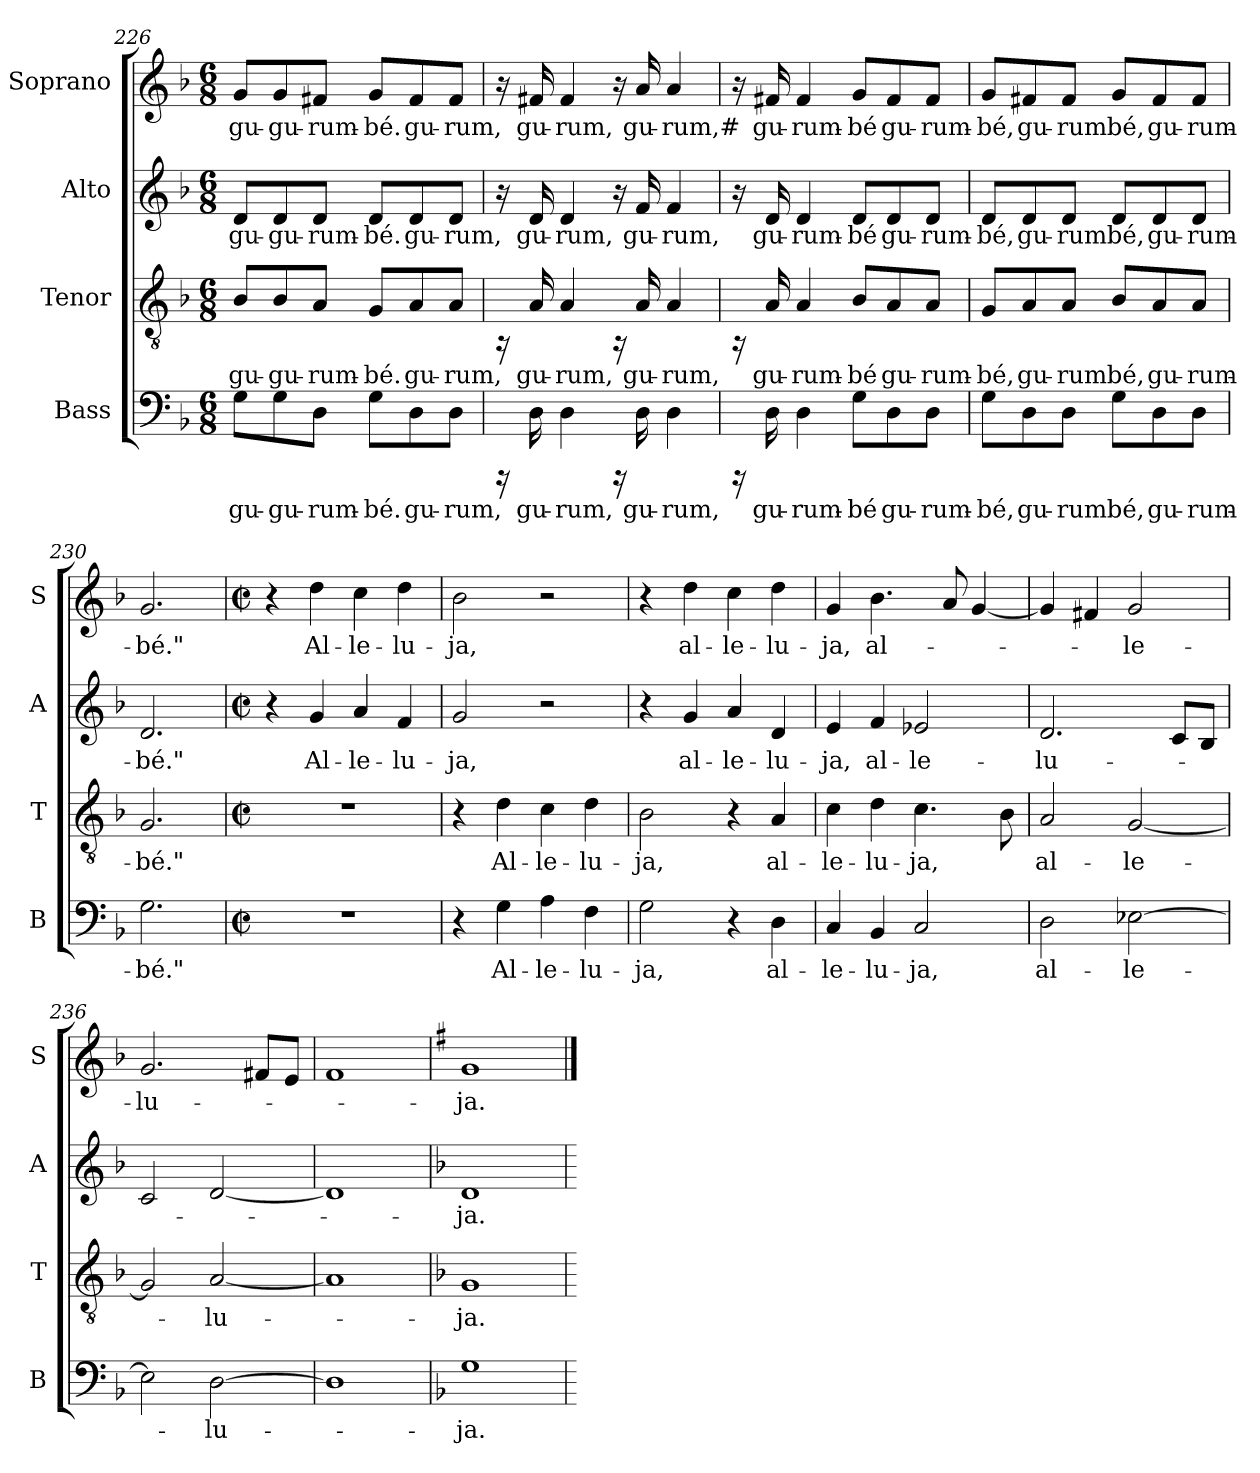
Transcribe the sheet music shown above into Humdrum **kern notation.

**kern	**text	**kern	**text	**kern	**text	**kern	**text
*part4	*part4	*part3	*part3	*part2	*part2	*part1	*part1
*staff4	*staff4	*staff3	*staff3	*staff2	*staff2	*staff1	*staff1
*I"Bass	*	*I"Tenor	*	*I"Alto	*	*I"Soprano	*
*I'B	*	*I'T	*	*I'A	*	*I'S	*
*clefF4	*	*clefGv2	*	*clefG2	*	*clefG2	*
*k[b-]	*	*k[b-]	*	*k[b-]	*	*k[b-]	*
*F:	*	*F:	*	*F:	*	*F:	*
*M6/8	*	*M6/8	*	*M6/8	*	*M6/8	*
=226	=226	=226	=226	=226	=226	=226	=226
!	!LO:LY:b:cj	!	!LO:LY:b:cj	!	!LO:LY:b:cj	!	!LO:LY:b:cj
8G\L	gu-	8B-/L	gu-	8d/L	gu-	8g/L	gu-
!	!LO:LY:b:cj	!	!LO:LY:b:cj	!	!LO:LY:b:cj	!	!LO:LY:b:cj
8G\	-gu-	8B-/	-gu-	8d/	-gu-	8g/	-gu-
!	!LO:LY:b:cj	!	!LO:LY:b:cj	!	!LO:LY:b:cj	!	!LO:LY:b:cj
8D\J	-rum-	8A/J	-rum-	8d/J	-rum-	8f#/J	-rum-
!	!LO:LY:b:cj	!	!LO:LY:b:cj	!	!LO:LY:b:cj	!	!LO:LY:b:cj
8G\L	-bé.	8G/L	-bé.	8d/L	-bé.	8g/L	-bé.
!	!LO:LY:b:cj	!	!LO:LY:b:cj	!	!LO:LY:b:cj	!	!LO:LY:b:cj
8D\	gu-	8A/	gu-	8d/	gu-	8f#/	gu-
!	!LO:LY:b:cj	!	!LO:LY:b:cj	!	!LO:LY:b:cj	!	!LO:LY:b:cj
8D\J	-rum,	8A/J	-rum,	8d/J	-rum,	8f#/J	-rum,
=227	=227	=227	=227	=227	=227	=227	=227
16rEEE	.	16rAA	.	16ra	.	16ra	.
!	!LO:LY:b	!	!LO:LY:b	!	!LO:LY:b	!	!LO:LY:b
16D\	gu-	16A/	gu-	16d/	gu-	16f#/	gu-
!	!LO:LY:b:cj	!	!LO:LY:b:cj	!	!LO:LY:b:cj	!	!LO:LY:b:cj
4D\	-rum,	4A/	-rum,	4d/	-rum,	4f#/	-rum,
16rEEE	.	16rAA	.	16ra	.	16ra	.
!	!LO:LY:b	!	!LO:LY:b	!	!LO:LY:b	!	!LO:LY:b:rj
16D\	gu-	16A/	gu-	16f/	gu-	16a/	gu-
!	!LO:LY:b:cj	!	!LO:LY:b:cj	!	!LO:LY:b:cj	!	!LO:LY:b:rj
4D\	-rum,	4A/	-rum,	4f/	-rum,	4a/	-rum,#
!!LO:LB:g=z
=228	=228	=228	=228	=228	=228	=228	=228
16rEEE	.	16rAA	.	16ra	.	16ra	.
!	!LO:LY:b	!	!LO:LY:b	!	!LO:LY:b	!	!LO:LY:b
16D\	gu-	16A/	gu-	16d/	gu-	16f#/	gu-
!	!LO:LY:b:cj	!	!LO:LY:b:cj	!	!LO:LY:b:cj	!	!LO:LY:b:cj
4D\	-rum-	4A/	-rum-	4d/	-rum-	4f#/	-rum-
!	!LO:LY:b:cj	!	!LO:LY:b:cj	!	!LO:LY:b:cj	!	!LO:LY:b:cj
8G\L	-bé	8B-/L	-bé	8d/L	-bé	8g/L	-bé
!	!LO:LY:b:cj	!	!LO:LY:b:cj	!	!LO:LY:b:cj	!	!LO:LY:b:cj
8D\	gu-	8A/	gu-	8d/	gu-	8f#/	gu-
!	!LO:LY:b:cj	!	!LO:LY:b:cj	!	!LO:LY:b:cj	!	!LO:LY:b:cj
8D\J	-rum-	8A/J	-rum-	8d/J	-rum-	8f#/J	-rum-
=229	=229	=229	=229	=229	=229	=229	=229
!	!LO:LY:b:cj	!	!LO:LY:b:cj	!	!LO:LY:b:cj	!	!LO:LY:b:cj
8G\L	-bé,	8G/L	-bé,	8d/L	-bé,	8g/L	-bé,
!	!LO:LY:b:cj	!	!LO:LY:b:cj	!	!LO:LY:b:cj	!	!LO:LY:b:cj
8D\	gu-	8A/	gu-	8d/	gu-	8f#/	gu-
!	!LO:LY:b:cj	!	!LO:LY:b:cj	!	!LO:LY:b:cj	!	!LO:LY:b:cj
8D\J	-rum	8A/J	-rum	8d/J	-rum	8f#/J	-rum
!	!LO:LY:b:cj	!	!LO:LY:b:cj	!	!LO:LY:b:cj	!	!LO:LY:b:cj
8G\L	bé,	8B-/L	bé,	8d/L	bé,	8g/L	bé,
!	!LO:LY:b	!	!LO:LY:b	!	!LO:LY:b	!	!LO:LY:b
8D\	gu-	8A/	gu-	8d/	gu-	8f#/	gu-
!	!LO:LY:b:rj	!	!LO:LY:b:rj	!	!LO:LY:b:rj	!	!LO:LY:b:rj
8D\J	-rum-	8A/J	-rum-	8d/J	-rum-	8f#/J	-rum-
=230	=230	=230	=230	=230	=230	=230	=230
!	!LO:LY:b:cj	!	!LO:LY:b:cj	!	!LO:LY:b:cj	!	!LO:LY:b:cj
2.G\	-bé."	2.G/	-bé."	2.d/	-bé."	2.g/	-bé."
=231	=231	=231	=231	=231	=231	=231	=231
*M2/2	*	*M2/2	*	*M2/2	*	*M2/2	*
*met(c|)	*	*met(c|)	*	*met(c|)	*	*met(c|)	*
1r	.	1r	.	4r	.	4r	.
!	!	!	!	!	!LO:LY:b:cj	!	!LO:LY:b:cj
.	.	.	.	4g/	Al-	4dd\	Al-
!	!	!	!	!	!LO:LY:b:cj	!	!LO:LY:b:cj
.	.	.	.	4a/	-le-	4cc\	-le-
!	!	!	!	!	!LO:LY:b:cj	!	!LO:LY:b:cj
.	.	.	.	4f/	-lu-	4dd\	-lu-
=232	=232	=232	=232	=232	=232	=232	=232
!	!	!	!	!	!LO:LY:b:cj	!	!LO:LY:b:cj
4r	.	4r	.	2g/	-ja,	2b-\	-ja,
!	!LO:LY:b:cj	!	!LO:LY:b:cj	!	!	!	!
4G\	Al-	4d\	Al-	.	.	.	.
!	!LO:LY:b:cj	!	!LO:LY:b:cj	!	!	!	!
4A\	-le-	4c\	-le-	2r	.	2r	.
!	!LO:LY:b:cj	!	!LO:LY:b:cj	!	!	!	!
4F\	-lu-	4d\	-lu-	.	.	.	.
!!LO:PB:g=z
=233	=233	=233	=233	=233	=233	=233	=233
!	!LO:LY:b:cj	!	!LO:LY:b:cj	!	!	!	!
2G\	-ja,	2B-\	-ja,	4r	.	4r	.
!	!	!	!	!	!LO:LY:b:cj	!	!LO:LY:b:cj
.	.	.	.	4g/	al-	4dd\	al-
!	!	!	!	!	!LO:LY:b:cj	!	!LO:LY:b:cj
4r	.	4r	.	4a/	-le-	4cc\	-le-
!	!LO:LY:b:cj	!	!LO:LY:b:cj	!	!LO:LY:b:cj	!	!LO:LY:b:cj
4D\	al-	4A/	al-	4d/	-lu-	4dd\	-lu-
=234	=234	=234	=234	=234	=234	=234	=234
!	!LO:LY:b:cj	!	!LO:LY:b:cj	!	!LO:LY:b:cj	!	!LO:LY:b:cj
4C/	-le-	4c\	-le-	4e/	-ja,	4g/	-ja,
!	!LO:LY:b:cj	!	!LO:LY:b:cj	!	!LO:LY:b:cj	!	!LO:LY:b:cj
4BB-/	-lu-	4d\	-lu-	4f/	al-	4.b-\	al-
!	!LO:LY:b:cj	!	!LO:LY:b:cj	!	!LO:LY:b:cj	!	!
2C/	-ja,	4.c\	-ja,	2e-X/	-le-	.	.
.	.	.	.	.	.	8a/	.
.	.	.	.	.	.	[<4g/	.
.	.	8B-\	.	.	.	.	.
=235	=235	=235	=235	=235	=235	=235	=235
!	!LO:LY:b:cj	!	!LO:LY:b:cj	!	!LO:LY:b:cj	!	!
2D\	al-	2A/	al-	2.d/	-lu-	4g/]	.
.	.	.	.	.	.	4f#/	.
!	!LO:LY:b:cj	!	!LO:LY:b:cj	!	!	!	!LO:LY:b:cj
[>2E-X\	-le-	[<2G/	-le-	.	.	2g/	-le-
.	.	.	.	8c/L	.	.	.
.	.	.	.	8B-/J	.	.	.
=236	=236	=236	=236	=236	=236	=236	=236
!	!	!	!	!	!	!	!LO:LY:b:cj
2E-\]	.	2G/]	.	2c/	.	2.g/	-lu-
!	!LO:LY:b:cj	!	!LO:LY:b:cj	!	!	!	!
[>2D\	-lu-	[<2A/	-lu-	[<2d/	.	.	.
.	.	.	.	.	.	8f#/L	.
.	.	.	.	.	.	8e/J	.
=237	=237	=237	=237	=237	=237	=237	=237
1D]	.	1A]	.	1d]	.	1f	.
=238	=238	=238	=238	=238	=238	=238	=238
*	*	*	*	*	*	*k[f#]	*
*	*	*	*	*	*	*G:	*
!	!LO:LY:b:cj	!	!LO:LY:b:cj	!	!LO:LY:b:cj	!	!LO:LY:b:cj
1G	-ja.	1G	-ja.	1d	-ja.	1g	-ja.
=	==	=	==	=	==	==	==
*-	*-	*-	*-	*-	*-	*-	*-
